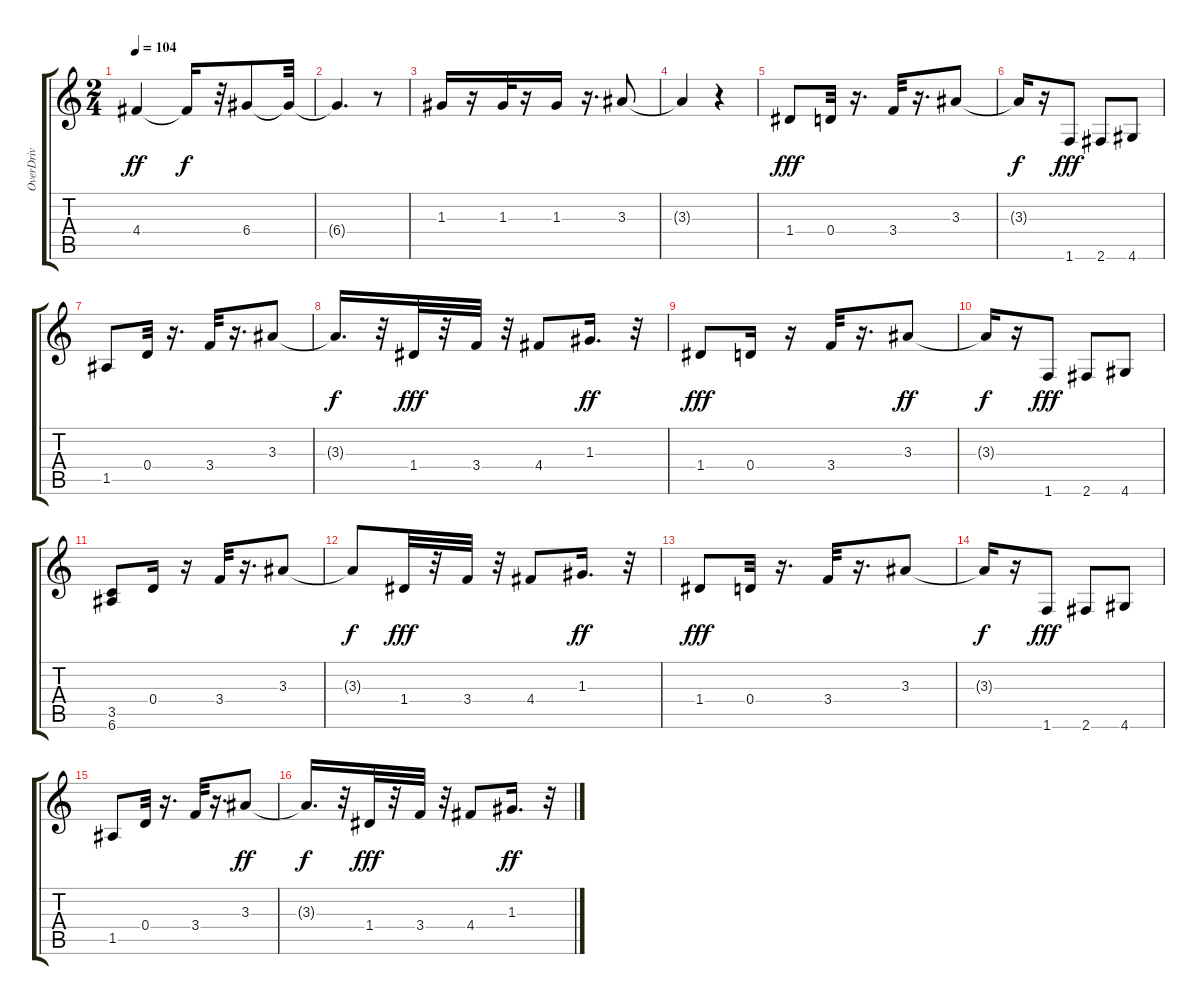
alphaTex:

\track ("OverDriv" "OverDriv") {instrument overdrivenguitar}
\staff {score tabs}
\tuning (E4 B3 G3 D3 A2 E2) {hide}
\ts (2 4)
\tempo 104
\clef g2
\ks c
4.4.4{dy ff} 4.4{t}.16{dy f} r.32 6.4.8 6.4{t}.32 |
6.4{t}.4{d} r.8 |
1.3.16 r.16 1.3.32 r.16 1.3.16 r.16{d} 3.3.8 |
3.3{t}.4 r.4 |
1.4.8{dy fff} 0.4.32 r.16{d} 3.4.32 r.16{d} 3.3.8 |
3.3{t}.16{dy f} r.16 1.6.8{dy fff} 2.6.8 4.6.8 |
1.5.8 0.4.32 r.16{d} 3.4.32 r.16{d} 3.3.8 |
3.3{t}.16{d dy f} r.32 1.4.32{dy fff} r.32 3.4.32 r.32 4.4.8 1.3.16{d dy ff} r.32 |
1.4.8{dy fff} 0.4.16 r.16 3.4.32 r.16{d} 3.3.8{dy ff} |
3.3{t}.16{dy f} r.16 1.6.8{dy fff} 2.6.8 4.6.8 |
(3.5 6.6).8 0.4.16 r.16 3.4.32 r.16{d} 3.3.8 |
3.3{t}.8{dy f} 1.4.32{dy fff} r.32 3.4.32 r.32 4.4.8 1.3.16{d dy ff} r.32 |
1.4.8{dy fff} 0.4.32 r.16{d} 3.4.32 r.16{d} 3.3.8 |
3.3{t}.16{dy f} r.16 1.6.8{dy fff} 2.6.8 4.6.8 |
1.5.8 0.4.32 r.16{d} 3.4.32 r.16{d} 3.3.8{dy ff} |
3.3{t}.16{d dy f} r.32 1.4.32{dy fff} r.32 3.4.32 r.32 4.4.8 1.3.16{d dy ff} r.32
